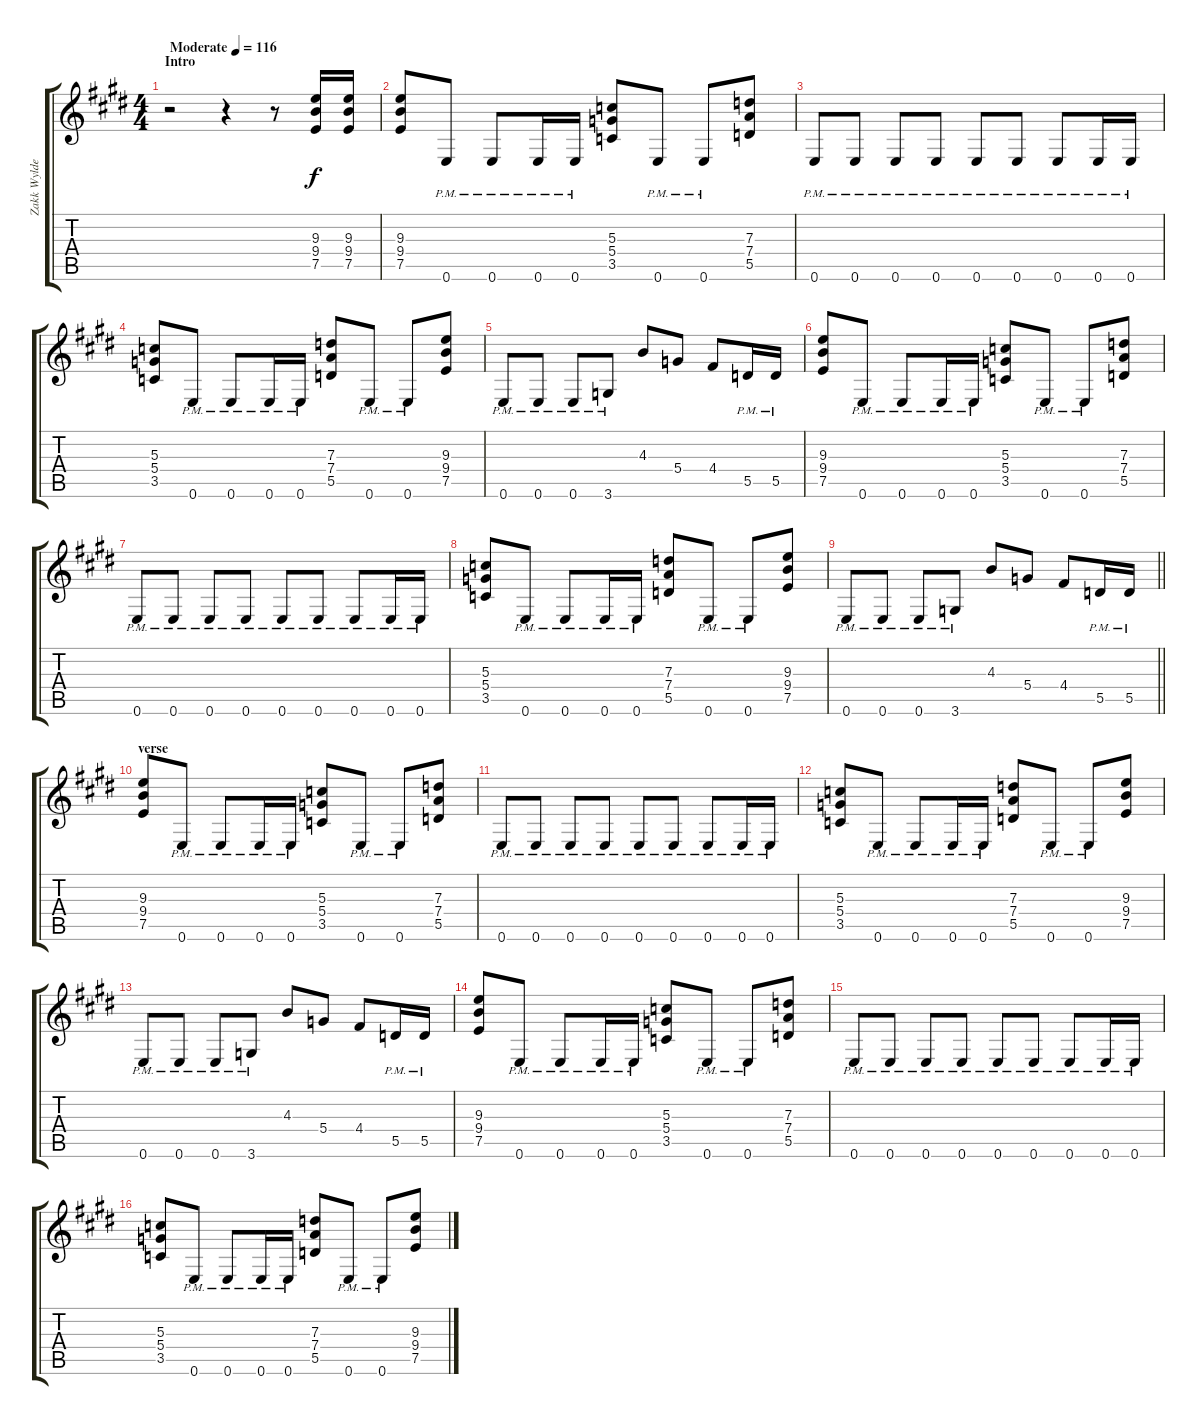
\track ("Zakk Wylde (Solo)" "Zakk Wylde") {instrument overdrivenguitar}
\staff {score tabs}
\tuning (E4 B3 G3 D3 A2 E2) {hide}
\ts (4 4)
\section ("" "Intro")
\tempo (116 "Moderate")
\clef g2
\ks e
r.2{dy f instrument overdrivenguitar} r.4 r.8 (9.3 9.4 7.5).16 (9.3 9.4 7.5).16 |
(9.3 9.4 7.5).8 0.6{pm}.8 0.6{pm}.8 0.6{pm}.16 0.6{pm}.16 (5.3 5.4 3.5).8 0.6{pm}.8 0.6{pm}.8 (7.3 7.4 5.5).8 |
0.6{pm}.8 0.6{pm}.8 0.6{pm}.8 0.6{pm}.8 0.6{pm}.8 0.6{pm}.8 0.6{pm}.8 0.6{pm}.16 0.6{pm}.16 |
(5.3 5.4 3.5).8 0.6{pm}.8 0.6{pm}.8 0.6{pm}.16 0.6{pm}.16 (7.3 7.4 5.5).8 0.6{pm}.8 0.6{pm}.8 (9.3 9.4 7.5).8 |
0.6{pm}.8 0.6{pm}.8 0.6{pm}.8 3.6{pm}.8 4.3.8 5.4.8 4.4.8 5.5{pm}.16 5.5{pm}.16 |
(9.3 9.4 7.5).8 0.6{pm}.8 0.6{pm}.8 0.6{pm}.16 0.6{pm}.16 (5.3 5.4 3.5).8 0.6{pm}.8 0.6{pm}.8 (7.3 7.4 5.5).8 |
0.6{pm}.8 0.6{pm}.8 0.6{pm}.8 0.6{pm}.8 0.6{pm}.8 0.6{pm}.8 0.6{pm}.8 0.6{pm}.16 0.6{pm}.16 |
(5.3 5.4 3.5).8 0.6{pm}.8 0.6{pm}.8 0.6{pm}.16 0.6{pm}.16 (7.3 7.4 5.5).8 0.6{pm}.8 0.6{pm}.8 (9.3 9.4 7.5).8 |
\barLineRight lightlight
0.6{pm}.8 0.6{pm}.8 0.6{pm}.8 3.6{pm}.8 4.3.8 5.4.8 4.4.8 5.5{pm}.16 5.5{pm}.16 |
\section ("" "verse")
(9.3 9.4 7.5).8 0.6{pm}.8 0.6{pm}.8 0.6{pm}.16 0.6{pm}.16 (5.3 5.4 3.5).8 0.6{pm}.8 0.6{pm}.8 (7.3 7.4 5.5).8 |
0.6{pm}.8 0.6{pm}.8 0.6{pm}.8 0.6{pm}.8 0.6{pm}.8 0.6{pm}.8 0.6{pm}.8 0.6{pm}.16 0.6{pm}.16 |
(5.3 5.4 3.5).8 0.6{pm}.8 0.6{pm}.8 0.6{pm}.16 0.6{pm}.16 (7.3 7.4 5.5).8 0.6{pm}.8 0.6{pm}.8 (9.3 9.4 7.5).8 |
0.6{pm}.8 0.6{pm}.8 0.6{pm}.8 3.6{pm}.8 4.3.8 5.4.8 4.4.8 5.5{pm}.16 5.5{pm}.16 |
(9.3 9.4 7.5).8 0.6{pm}.8 0.6{pm}.8 0.6{pm}.16 0.6{pm}.16 (5.3 5.4 3.5).8 0.6{pm}.8 0.6{pm}.8 (7.3 7.4 5.5).8 |
0.6{pm}.8 0.6{pm}.8 0.6{pm}.8 0.6{pm}.8 0.6{pm}.8 0.6{pm}.8 0.6{pm}.8 0.6{pm}.16 0.6{pm}.16 |
(5.3 5.4 3.5).8 0.6{pm}.8 0.6{pm}.8 0.6{pm}.16 0.6{pm}.16 (7.3 7.4 5.5).8 0.6{pm}.8 0.6{pm}.8 (9.3 9.4 7.5).8
